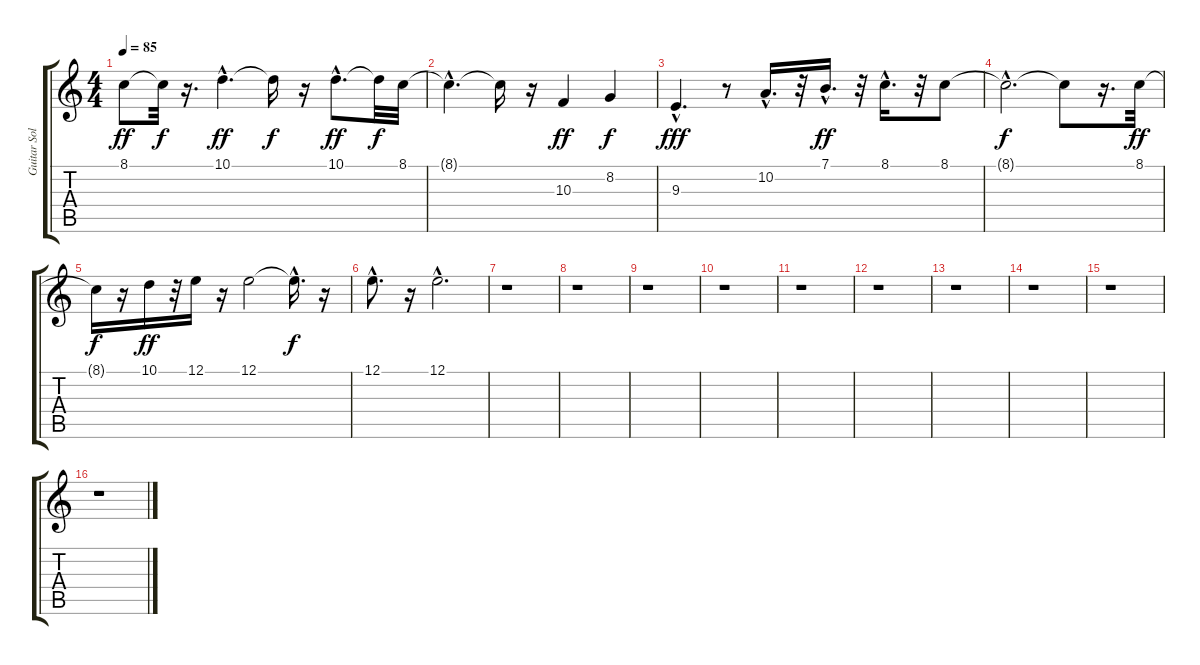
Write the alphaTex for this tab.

\track ("Guitar Solo" "Guitar Sol") {instrument electricpiano1}
\staff {score tabs}
\tuning (E4 B3 G3 D3 A2 E2) {hide}
\ts (4 4)
\tempo 85
\clef g2
\ks c
8.1.8{dy ff} 8.1{t}.32{dy f} r.16{d} 10.1{hac}.4{d dy ff} 10.1{t}.16{dy f} r.16 10.1{hac}.8{d dy ff} 10.1{t}.32{dy f} 8.1.32 |
8.1{hac t}.4{d} 8.1{t}.16 r.16 10.3.4{dy ff} 8.2.4{dy f} |
9.3{hac}.4{d dy fff} r.8 10.2{hac}.16{d} r.32 7.1{hac}.16{d dy ff} r.32 8.1{hac}.16{d} r.32 8.1.8 |
8.1{hac t}.2{d dy f} 8.1{t}.8 r.16{d} 8.1.32{dy ff} |
8.1{t}.16{dy f} r.16 10.1.16{dy ff} r.32 12.1.16 r.16 12.1.2 12.1{hac t}.16{d dy f} r.16 |
12.1{hac}.8{d} r.16 12.1{hac}.2{d} |
r.1 |
r.1 |
r.1 |
r.1 |
r.1 |
r.1 |
r.1 |
r.1 |
r.1 |
r.1
